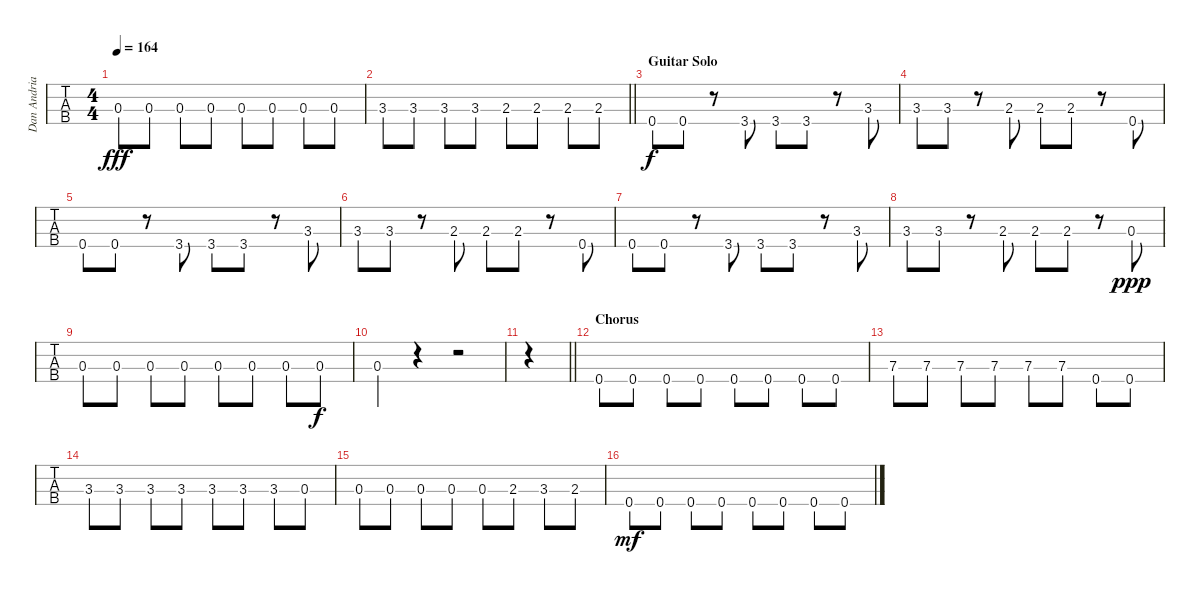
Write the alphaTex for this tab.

\track ("Dan Andriano - Bass" "Dan Andria") {instrument electricbassfinger}
\staff {tabs}
\tuning (G2 D2 A1 E1) {hide}
\ts (4 4)
\tempo 164
\clef f4
\ks eminor
0.3.8{dy fff} 0.3.8 0.3.8 0.3.8 0.3.8 0.3.8 0.3.8 0.3.8 |
\barLineRight lightlight
3.3.8 3.3.8 3.3.8 3.3.8 2.3.8 2.3.8 2.3.8 2.3.8 |
\section ("" "Guitar Solo")
0.4.8{dy f} 0.4.8 r.8 3.4.8 3.4.8 3.4.8 r.8 3.3.8 |
3.3.8 3.3.8 r.8 2.3.8 2.3.8 2.3.8 r.8 0.4.8 |
0.4.8 0.4.8 r.8 3.4.8 3.4.8 3.4.8 r.8 3.3.8 |
3.3.8 3.3.8 r.8 2.3.8 2.3.8 2.3.8 r.8 0.4.8 |
0.4.8 0.4.8 r.8 3.4.8 3.4.8 3.4.8 r.8 3.3.8 |
3.3.8 3.3.8 r.8 2.3.8 2.3.8 2.3.8 r.8 0.3.8{dy ppp} |
0.3.8 0.3.8 0.3.8 0.3.8 0.3.8 0.3.8 0.3.8 0.3.8{dy f} |
0.3.4 r.4 r.2 |
\barLineRight lightlight
|
\section ("" "Chorus")
0.4.8 0.4.8 0.4.8 0.4.8 0.4.8 0.4.8 0.4.8 0.4.8 |
7.3.8 7.3.8 7.3.8 7.3.8 7.3.8 7.3.8 0.4.8 0.4.8 |
3.3.8 3.3.8 3.3.8 3.3.8 3.3.8 3.3.8 3.3.8 0.3.8 |
0.3.8 0.3.8 0.3.8 0.3.8 0.3.8 2.3.8 3.3.8 2.3.8 |
0.4.8{dy mf} 0.4.8 0.4.8 0.4.8 0.4.8 0.4.8 0.4.8 0.4.8
